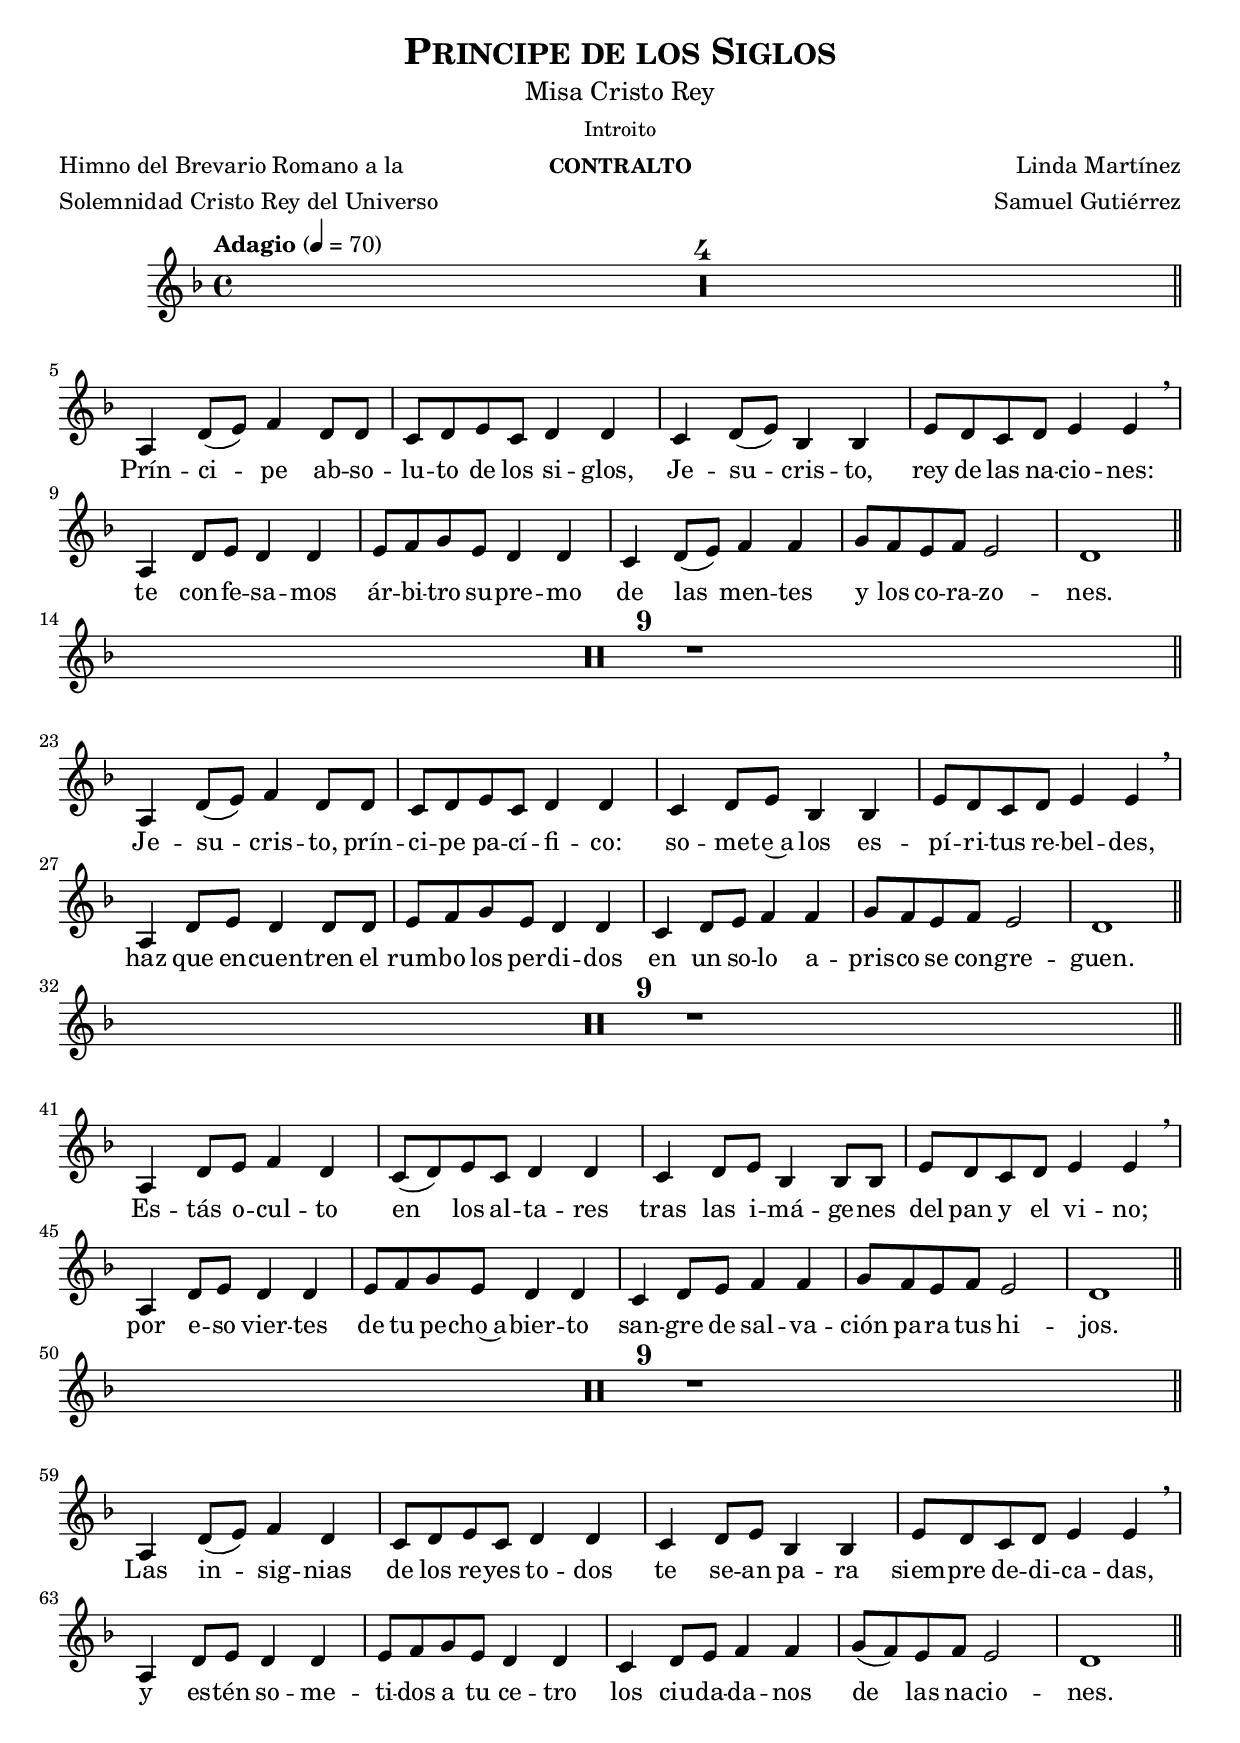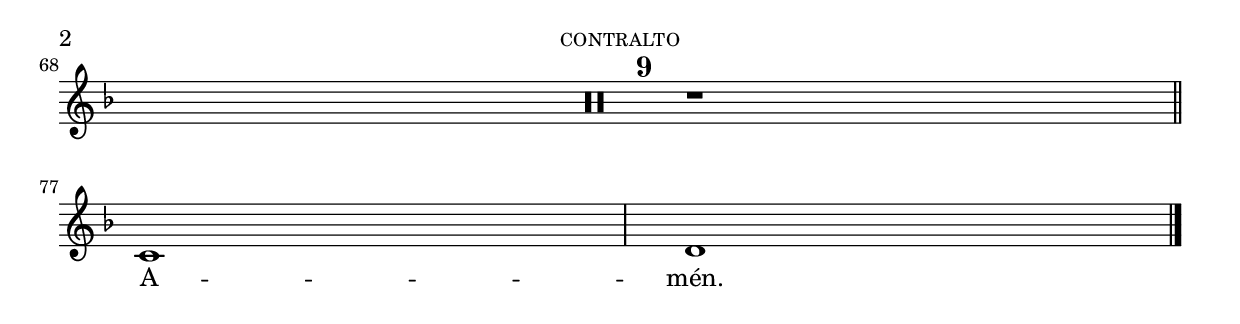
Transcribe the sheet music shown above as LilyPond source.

%  Pricipe de los siglos - Melody inspired by the compositions of Mons Marco Frisina
%  Music and accompaniment by serachsam

\language "espanol"
\version "2.23.2"

% --- Global parameters
particle = 1
jump = \break

% --- Includes
\include "global.ily"
alto_music = \relative do' {
  \compressEmptyMeasures

  R1*4 | #(if (= particle 1) jump "") % 4
  la4 re8( mi) fa4 re8 re |
  do8 re mi do re4 re |
  do4 re8( mi) sib4 sib |
  mi8 re  do re mi4 mi \breathe | #(if (= particle 1) jump "") % 8
  la,4 re8 mi re4 re4 |
  mi8 fa sol mi re4 re |
  do4 re8( mi) fa4 fa |
  sol8 fa mi fa mi2 |
  re1 | #(if (= particle 1) jump "") % 13
  R1*9 | #(if (= particle 1) jump "") % 22
  la4 re8( mi) fa4 re8 re |
  do8 re mi do re4 re |
  do4 re8 mi sib4 sib |
  mi8 re  do re mi4 mi \breathe | #(if (= particle 1) jump "") % 26
  la,4 re8 mi re4 re8 re |
  mi8 fa sol mi re4 re |
  do4 re8 mi fa4 fa |
  sol8 fa mi fa mi2 |
  re1 | #(if (= particle 1) jump "") % 31
  R1*9 | #(if (= particle 1) jump "") % 40
  la4 re8 mi fa4 re4 |
  do8( re) mi do re4 re |
  do4 re8 mi sib4 sib8 sib |
  mi8 re  do re mi4 mi \breathe | #(if (= particle 1) jump "") % 44
  la,4 re8 mi re4 re |
  mi8 fa sol mi re4 re |
  do4 re8 mi fa4 fa |
  sol8 fa mi fa mi2 |
  re1 | #(if (= particle 1) jump "") % 49
  R1*9 | #(if (= particle 1) jump "") % 58
  la4 re8( mi) fa4 re4 |
  do8 re mi do re4 re |
  do4 re8 mi sib4 sib |
  mi8 re  do re mi4 mi \breathe | #(if (= particle 1) jump "") % 62
  la,4 re8 mi re4 re |
  mi8 fa sol mi re4 re |
  do4 re8 mi fa4 fa |
  sol8( fa) mi fa mi2 |
  re1 | #(if (= particle 1) jump "") % 67
  R1*9 | #(if (= particle 1) jump "") % 76
  do1 |
  re1 |
}

alto_lyrics = \lyricmode {
  Prín -- ci -- pe ab -- so -- lu -- to de los si -- glos,
  Je -- su -- cris -- to, rey de las na -- cio -- nes:
  te con -- fe -- sa -- mos ár -- bi -- tro su -- pre -- mo
  de las men -- tes y los co -- ra -- zo -- nes.

  Je -- su -- cris -- to, prín -- ci -- pe pa -- cí -- fi -- co:
  so -- me -- te~a los es -- pí -- ri -- tus re -- bel -- des,
  haz que en -- cuen -- tren el rum -- bo los per -- di -- dos
  en un so -- lo a -- pris -- co se con -- gre -- guen.

  Es -- tás o -- cul -- to en los al -- ta -- res
  tras las i -- má -- ge -- nes del pan y el vi -- no;
  por e -- so vier -- tes de tu pe -- cho~a -- bier -- to
  san -- gre de sal -- va -- ción pa -- ra tus hi -- jos.

  Las in -- sig -- nias de los re -- yes to -- dos
  te se -- an pa -- ra siem -- pre de -- di -- ca -- das,
  y es -- tén so -- me -- ti -- dos a tu ce -- tro
  los ciu -- da -- da -- nos de las na -- cio -- nes.

  A -- mén.
}


% --- Global size
% #(set-global-staff-size 20)

% --- Header
\header {
  title = \markup{\smallCaps \title}
  subtitle = \markup{\medium \subtitle}
  subsubtitle = \markup{\medium \subsubtitle}
  instrument = \markup{\caps "contralto"}
  poet = \markup{\left-column{\poet \plus}}
  composer = \markup{\right-column {\autor \arranger}}
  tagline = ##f
  breakbefore = ##t
}

% --- Music

% --- Harmony

% --- Sheet
\score {
  <<
    \new Staff { <<
      \set Staff.midiInstrument = #"clarinet"
      \new Voice = "alto" { << \global \alto_music >> }
      \new Lyrics \lyricsto "alto" { \alto_lyrics }
    >> }
  >>
  \midi { }
  \layout { }
}

% --- Paper
\paper{
  #(set-default-paper-size "letter")
}
